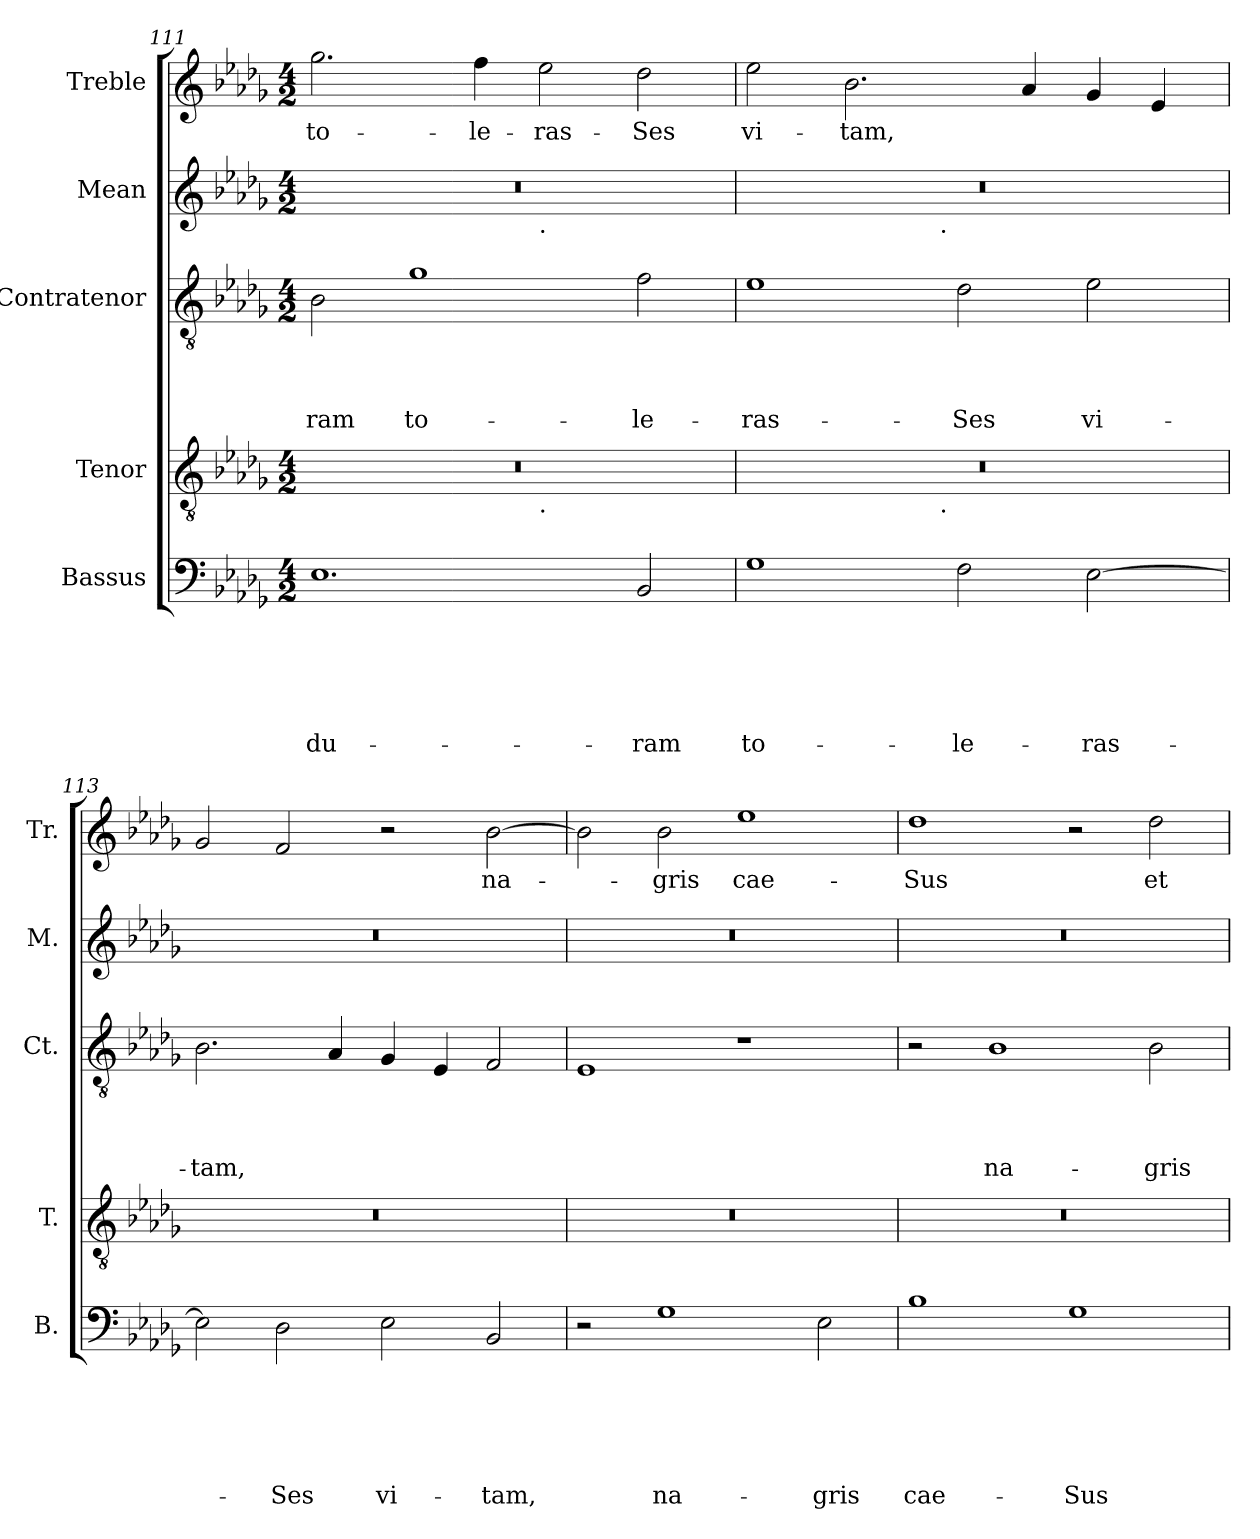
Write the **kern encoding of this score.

**kern	**text	**text	**text	**text	**text	**text	**kern	**kern	**text	**text	**text	**text	**kern	**kern	**text
*part5	*part5	*part5	*part5	*part5	*part5	*part5	*part4	*part3	*part3	*part3	*part3	*part3	*part2	*part1	*part1
*staff5	*staff5	*staff5	*staff5	*staff5	*staff5	*staff5	*staff4	*staff3	*staff3	*staff3	*staff3	*staff3	*staff2	*staff1	*staff1
*I"Bassus	*	*	*	*	*	*	*I"Tenor	*I"Contratenor	*	*	*	*	*I"Mean	*I"Treble	*
*I'B.	*	*	*	*	*	*	*I'T.	*I'Ct.	*	*	*	*	*I'M.	*I'Tr.	*
*clefF4	*	*	*	*	*	*	*clefGv2	*clefGv2	*	*	*	*	*clefG2	*clefG2	*
*k[b-e-a-d-g-]	*	*	*	*	*	*	*k[b-e-a-d-g-]	*k[b-e-a-d-g-]	*	*	*	*	*k[b-e-a-d-g-]	*k[b-e-a-d-g-]	*
*D-:	*	*	*	*	*	*	*D-:	*D-:	*	*	*	*	*D-:	*D-:	*
*M4/2	*	*	*	*	*	*	*M4/2	*M4/2	*	*	*	*	*M4/2	*M4/2	*
=111	=111	=111	=111	=111	=111	=111	=111	=111	=111	=111	=111	=111	=111	=111	=111
!	!	!	!	!	!	!LO:LY:b	!	!	!	!	!	!LO:LY:b	!	!	!LO:LY:b
*	*	*	*	*	*	*	*^	*	*	*	*	*	*^	*	*
1.E-	.	.	.	.	.	du-	0r	1ryy	2B-\	.	.	.	-ram	0r	1ryy	2.gg-\	to-
!	!	!	!	!	!	!	!	!	!	!	!	!	!LO:LY:b	!	!	!	!
.	.	.	.	.	.	.	.	.	1g-	.	.	.	to-	.	.	.	.
!	!	!	!	!	!	!	!	!	!	!	!	!	!	!	!	!	!LO:LY:b
.	.	.	.	.	.	.	.	.	.	.	.	.	.	.	.	4ff\	-le-
!	!	!	!	!	!	!	!	!	!	!	!	!	!	!	!LO:TX:b:t=.	!	!
!	!	!	!	!	!	!	!	!LO:TX:b:t=.	!	!	!	!	!	!	!	!	!
!	!	!	!	!	!	!	!	!	!	!	!	!	!	!	!	!	!LO:LY:b:rj
.	.	.	.	.	.	.	.	1ryy	.	.	.	.	.	.	1ryy	2ee-\	-ras-
!	!	!	!	!	!	!LO:LY:b	!	!	!	!	!	!	!LO:LY:b	!	!	!	!LO:LY:b
2BB-/	.	.	.	.	.	-ram	.	.	2f\	.	.	.	-le-	.	.	2dd-\	-Ses
=112	=112	=112	=112	=112	=112	=112	=112	=112	=112	=112	=112	=112	=112	=112	=112	=112	=112
!	!	!	!	!	!	!LO:LY:b	!	!	!	!	!	!	!LO:LY:b	!	!	!	!LO:LY:b
1G-	.	.	.	.	.	to-	0r	2ryy	1e-	.	.	.	-ras-	0r	2ryy	2ee-\	vi-
!	!	!	!	!	!	!	!	!	!	!	!	!	!	!	!	!	!LO:LY:b
.	.	.	.	.	.	.	.	4...ryy	.	.	.	.	.	.	4...ryy	2.b-\	-tam,
!	!	!	!	!	!	!	!	!	!	!	!	!	!	!	!LO:TX:b:t=.	!	!
!	!	!	!	!	!	!	!	!LO:TX:b:t=.	!	!	!	!	!	!	!	!	!
.	.	.	.	.	.	.	.	1ryy	.	.	.	.	.	.	1ryy	.	.
!	!	!	!	!	!	!LO:LY:b	!	!	!	!	!	!	!LO:LY:b	!	!	!	!
2F\	.	.	.	.	.	-le-	.	.	2d-\	.	.	.	-Ses	.	.	.	.
.	.	.	.	.	.	.	.	.	.	.	.	.	.	.	.	4a-/	.
!	!	!	!	!	!	!LO:LY:b	!	!	!	!	!	!	!LO:LY:b	!	!	!	!
[<2E-\	.	.	.	.	.	-ras-	.	.	2e-\	.	.	.	vi-	.	.	4g-/	.
.	.	.	.	.	.	.	.	.	.	.	.	.	.	.	.	4e-/	.
.	.	.	.	.	.	.	.	32ryy	.	.	.	.	.	.	32ryy	.	.
!!LO:LB:g=z
=113	=113	=113	=113	=113	=113	=113	=113	=113	=113	=113	=113	=113	=113	=113	=113	=113	=113
!	!	!	!	!	!	!	!	!	!	!	!	!	!LO:LY:b	!	!	!	!
*	*	*	*	*	*	*	*v	*v	*	*	*	*	*	*v	*v	*	*
2E-\]	.	.	.	.	.	.	0r	2.B-\	.	.	.	-tam,	0r	2g-/	.
!	!	!	!	!	!	!LO:LY:b	!	!	!	!	!	!	!	!	!
2D-\	.	.	.	.	.	-Ses	.	.	.	.	.	.	.	2f/	.
.	.	.	.	.	.	.	.	4A-/	.	.	.	.	.	.	.
!	!	!	!	!	!	!LO:LY:b	!	!	!	!	!	!	!	!	!
2E-\	.	.	.	.	.	vi-	.	4G-/	.	.	.	.	.	2r	.
.	.	.	.	.	.	.	.	4E-/	.	.	.	.	.	.	.
!	!	!	!	!	!	!LO:LY:b	!	!	!	!	!	!	!	!	!LO:LY:b
2BB-/	.	.	.	.	.	-tam,	.	2F/	.	.	.	.	.	[>2b-\	na-
=114	=114	=114	=114	=114	=114	=114	=114	=114	=114	=114	=114	=114	=114	=114	=114
2r	.	.	.	.	.	.	0r	1E-	.	.	.	.	0r	2b-\]	.
!	!	!	!	!	!	!LO:LY:b	!	!	!	!	!	!	!	!	!LO:LY:b
1G-	.	.	.	.	.	na-	.	.	.	.	.	.	.	2b-\	-gris
!	!	!	!	!	!	!	!	!	!	!	!	!	!	!	!LO:LY:b
.	.	.	.	.	.	.	.	1r	.	.	.	.	.	1ee-	cae-
!	!	!	!	!	!	!LO:LY:b	!	!	!	!	!	!	!	!	!
2E-\	.	.	.	.	.	-gris	.	.	.	.	.	.	.	.	.
=115	=115	=115	=115	=115	=115	=115	=115	=115	=115	=115	=115	=115	=115	=115	=115
!	!	!	!	!	!	!LO:LY:b	!	!	!	!	!	!	!	!	!LO:LY:b
1B-	.	.	.	.	.	cae-	0r	2r	.	.	.	.	0r	1dd-	-Sus
!	!	!	!	!	!	!	!	!	!	!	!	!LO:LY:b	!	!	!
.	.	.	.	.	.	.	.	1B-	.	.	.	na-	.	.	.
!	!	!	!	!	!	!LO:LY:b	!	!	!	!	!	!	!	!	!
1G-	.	.	.	.	.	-Sus	.	.	.	.	.	.	.	2r	.
!	!	!	!	!	!	!	!	!	!	!	!	!LO:LY:b	!	!	!LO:LY:b
.	.	.	.	.	.	.	.	2B-\	.	.	.	-gris	.	2dd-\	et
=	=	=	=	=	=	=	=	=	=	=	=	=	=	=	=
*-	*-	*-	*-	*-	*-	*-	*-	*-	*-	*-	*-	*-	*-	*-	*-
